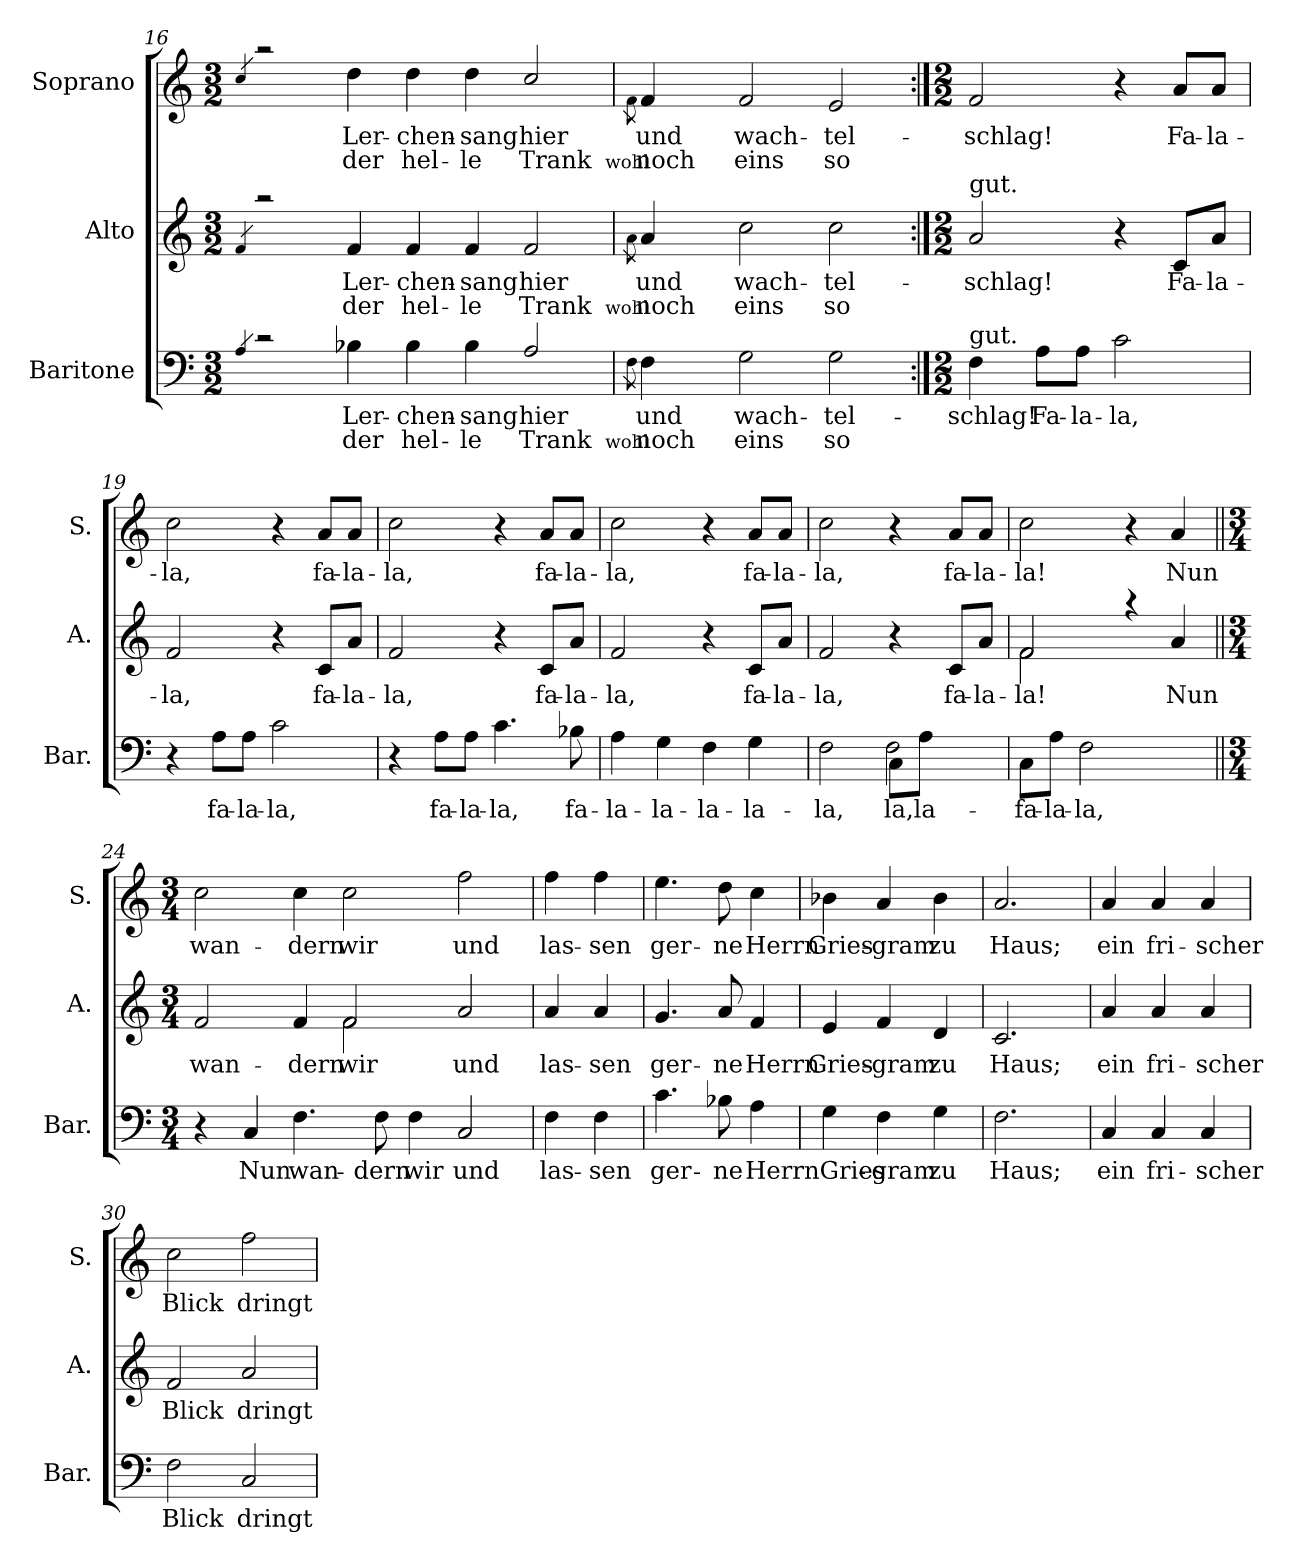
**kern	**text	**text	**kern	**text	**text	**kern	**text	**text
*part3	*part3	*part3	*part2	*part2	*part2	*part1	*part1	*part1
*staff3	*staff3	*staff3	*staff2	*staff2	*staff2	*staff1	*staff1	*staff1
*I"Baritone	*	*	*I"Alto	*	*	*I"Soprano	*	*
*I'Bar.	*	*	*I'A.	*	*	*I'S.	*	*
*clefF4	*	*	*clefG2	*	*	*clefG2	*	*
*k[]	*	*	*k[]	*	*	*k[]	*	*
*C:	*	*	*C:	*	*	*C:	*	*
*M3/2	*	*	*M3/2	*	*	*M3/2	*	*
=16	=16	=16	=16	=16	=16	=16	=16	=16
*^	*	*	*^	*	*	*^	*	*
.	4qA/	.	.	.	4qf/	.	.	.	4qcc/	.	.
2rc	1..ryy	.	.	2raa	1..ryy	.	.	2raa	1..ryy	.	.
!	!	!LO:LY:b	!LO:LY:b	!	!	!LO:LY:b	!LO:LY:b	!	!	!LO:LY:b	!LO:LY:b
4B-X\	.	Ler-	der	4f/	.	Ler-	der	4dd\	.	Ler-	der
!	!	!LO:LY:b	!LO:LY:b	!	!	!LO:LY:b	!LO:LY:b	!	!	!LO:LY:b	!LO:LY:b
4B-\	.	-chen-	hel-	4f/	.	-chen-	hel-	4dd\	.	-chen-	hel-
!	!	!LO:LY:b	!LO:LY:b	!	!	!LO:LY:b	!LO:LY:b	!	!	!LO:LY:b	!LO:LY:b
4B-\	.	-sang	-le	4f/	.	-sang	-le	4dd\	.	-sang	-le
!	!	!LO:LY:b	!LO:LY:b	!	!	!LO:LY:b	!LO:LY:b	!	!	!LO:LY:b	!LO:LY:b
2A/	.	hier	Trank	2f/	.	hier	Trank	2cc/	.	hier	Trank
*v	*v	*	*	*	*	*	*	*v	*v	*	*
*	*	*	*v	*v	*	*	*	*	*
=17	=17	=17	=17	=17	=17	=17	=17	=17
!	!	!LO:LY:b	!	!	!LO:LY:b	!	!	!LO:LY:b
8qF\	.	wohl	8qa\	.	wohl	8qf\	.	wohl
!	!LO:LY:b	!LO:LY:b	!	!LO:LY:b	!LO:LY:b	!	!LO:LY:b	!LO:LY:b
4F\	und	noch	4a/	und	noch	4f/	und	noch
!	!LO:LY:b	!LO:LY:b	!	!LO:LY:b	!LO:LY:b	!	!LO:LY:b	!LO:LY:b
2G\	wach-	eins	2cc\	wach-	eins	2f/	wach-	eins
!	!LO:LY:b	!LO:LY:b	!	!LO:LY:b	!LO:LY:b	!	!LO:LY:b	!LO:LY:b
2G\	-tel-	so	2cc\	-tel-	so	2e/	-tel-	so
!!LO:LB:g=z
=18:|!	=18:|!	=18:|!	=18:|!	=18:|!	=18:|!	=18:|!	=18:|!	=18:|!
*M2/2	*	*	*M2/2	*	*	*M2/2	*	*
!	!	!	!LO:TX:a:t=gut.	!	!	!	!	!
!LO:TX:a:t=gut.	!	!	!	!	!	!	!	!
!	!LO:LY:b	!	!	!LO:LY:b	!	!	!LO:LY:b	!
4F\	-schlag!	.	2a/	-schlag!	.	2f/	-schlag!	.
!	!LO:LY:b	!	!	!	!	!	!	!
8A\L	Fa-	.	.	.	.	.	.	.
!	!LO:LY:b	!	!	!	!	!	!	!
8A\J	-la-	.	.	.	.	.	.	.
!	!LO:LY:b	!	!	!	!	!	!	!
2c\	-la,	.	4r	.	.	4r	.	.
!	!	!	!	!LO:LY:b	!	!	!LO:LY:b	!
.	.	.	8c/L	Fa-	.	8a/L	Fa-	.
!	!	!	!	!LO:LY:b:rj	!	!	!LO:LY:b:rj	!
.	.	.	8a/J	-la-	.	8a/J	-la-	.
=19	=19	=19	=19	=19	=19	=19	=19	=19
!	!	!	!	!LO:LY:b	!	!	!LO:LY:b	!
4r	.	.	2f/	-la,	.	2cc\	-la,	.
!	!LO:LY:b	!	!	!	!	!	!	!
8A\L	fa-	.	.	.	.	.	.	.
!	!LO:LY:b	!	!	!	!	!	!	!
8A\J	-la-	.	.	.	.	.	.	.
!	!LO:LY:b	!	!	!	!	!	!	!
2c\	-la,	.	4r	.	.	4r	.	.
!	!	!	!	!LO:LY:b	!	!	!LO:LY:b	!
.	.	.	8c/L	fa-	.	8a/L	fa-	.
!	!	!	!	!LO:LY:b:rj	!	!	!LO:LY:b:rj	!
.	.	.	8a/J	-la-	.	8a/J	-la-	.
=20	=20	=20	=20	=20	=20	=20	=20	=20
!	!	!	!	!LO:LY:b	!	!	!LO:LY:b	!
4r	.	.	2f/	-la,	.	2cc\	-la,	.
!	!LO:LY:b	!	!	!	!	!	!	!
8A\L	fa-	.	.	.	.	.	.	.
!	!LO:LY:b	!	!	!	!	!	!	!
8A\J	-la-	.	.	.	.	.	.	.
!	!LO:LY:b	!	!	!	!	!	!	!
4.c\	-la,	.	4r	.	.	4r	.	.
!	!	!	!	!LO:LY:b	!	!	!LO:LY:b	!
.	.	.	8c/L	fa-	.	8a/L	fa-	.
!	!LO:LY:b	!	!	!LO:LY:b:rj	!	!	!LO:LY:b:rj	!
8B-X\	fa-	.	8a/J	-la-	.	8a/J	-la-	.
=21	=21	=21	=21	=21	=21	=21	=21	=21
!	!LO:LY:b	!	!	!LO:LY:b	!	!	!LO:LY:b	!
4A\	-la-	.	2f/	-la,	.	2cc\	-la,	.
!	!LO:LY:b	!	!	!	!	!	!	!
4G\	-la-	.	.	.	.	.	.	.
!	!LO:LY:b	!	!	!	!	!	!	!
4F\	-la-	.	4r	.	.	4r	.	.
!	!LO:LY:b	!	!	!LO:LY:b	!	!	!LO:LY:b	!
4G\	-la-	.	8c/L	fa-	.	8a/L	fa-	.
!	!	!	!	!LO:LY:b:rj	!	!	!LO:LY:b:rj	!
.	.	.	8a/J	-la-	.	8a/J	-la-	.
=22	=22	=22	=22	=22	=22	=22	=22	=22
!	!LO:LY:b	!	!	!LO:LY:b	!	!	!LO:LY:b	!
*^	*	*	*	*	*	*	*	*
2F\	2ryy	-la,	.	2f/	-la,	.	2cc\	-la,	.
!	!	!LO:LY:b	!	!	!	!	!	!	!
!	!	!LO:LY:b	!	!	!	!	!	!	!
8C\L	2F\	-la,	.	4r	.	.	4r	.	.
!	!	!LO:LY:b	!	!	!	!	!	!	!
8A\J	.	-la-	.	.	.	.	.	.	.
!	!	!	!	!	!LO:LY:b	!	!	!LO:LY:b	!
4ryy	.	.	.	8c/L	fa-	.	8a/L	fa-	.
!	!	!	!	!	!LO:LY:b	!	!	!LO:LY:b	!
.	.	.	.	8a/J	-la-	.	8a/J	-la-	.
*v	*v	*	*	*	*	*	*	*	*
=23	=23	=23	=23	=23	=23	=23	=23	=23
!	!LO:LY:b	!	!	!LO:LY:b	!	!	!LO:LY:b	!
*	*	*	*^	*	*	*	*	*
8C\L	fa-	.	2f/	2f\	-la!	.	2cc\	-la!	.
!	!LO:LY:b	!	!	!	!	!	!	!	!
8A\J	-la-	.	.	.	.	.	.	.	.
!	!LO:LY:b	!	!	!	!	!	!	!	!
2F\	-la,	.	.	.	.	.	.	.	.
.	.	.	4raa	2ryy	.	.	4r	.	.
!	!	!	!	!	!LO:LY:b	!	!	!LO:LY:b	!
4ryy	.	.	4a/	.	Nun	.	4a/	Nun	.
!!LO:PB:g=z
=24||	=24||	=24||	=24||	=24||	=24||	=24||	=24||	=24||	=24||
*M3/4	*	*	*M3/4	*	*	*	*M3/4	*	*
!	!	!	!	!	!LO:LY:b	!	!	!LO:LY:b	!
4r	.	.	2f/	2.ryy	wan-	.	2cc\	wan-	.
!	!LO:LY:b	!	!	!	!	!	!	!	!
4C/	Nun	.	.	.	.	.	.	.	.
!	!LO:LY:b	!	!	!	!LO:LY:b	!	!	!LO:LY:b	!
4.F\	wan-	.	4f/	.	-dern	.	4cc\	-dern	.
!	!	!	!	!	!LO:LY:b	!	!	!LO:LY:b	!
.	.	.	2f/	2f\	wir	.	2cc\	wir	.
!	!LO:LY:b	!	!	!	!	!	!	!	!
8F\	-dern	.	.	.	.	.	.	.	.
!	!LO:LY:b	!	!	!	!	!	!	!	!
4F\	wir	.	.	.	.	.	.	.	.
!	!LO:LY:b	!	!	!	!LO:LY:b	!	!	!LO:LY:b:rj	!
2C/	und	.	2a/	2ryy	und	.	2ff\	und	.
=25	=25	=25	=25	=25	=25	=25	=25	=25	=25
!	!LO:LY:b	!	!	!	!LO:LY:b	!	!	!LO:LY:b	!
*	*	*	*v	*v	*	*	*	*	*
4F\	las-	.	4a/	las-	.	4ff\	las-	.
!	!LO:LY:b:rj	!	!	!LO:LY:b:rj	!	!	!LO:LY:b:rj	!
4F\	-sen	.	4a/	-sen	.	4ff\	-sen	.
=26	=26	=26	=26	=26	=26	=26	=26	=26
!	!LO:LY:b	!	!	!LO:LY:b	!	!	!LO:LY:b	!
4.c\	ger-	.	4.g/	ger-	.	4.ee\	ger-	.
!	!LO:LY:b	!	!	!LO:LY:b	!	!	!LO:LY:b	!
8B-X\	-ne	.	8a/	-ne	.	8dd\	-ne	.
!	!LO:LY:b	!	!	!LO:LY:b	!	!	!LO:LY:b	!
4A\	HerrnGries-	.	4f/	Herrn	.	4cc\	Herrn	.
=27	=27	=27	=27	=27	=27	=27	=27	=27
!	!	!	!	!LO:LY:b	!	!	!LO:LY:b	!
4G\	.	.	4e/	Gries-	.	4b-X\	Gries-	.
!	!LO:LY:b	!	!	!LO:LY:b:rj	!	!	!LO:LY:b:rj	!
4F\	-gram	.	4f/	-gram	.	4a/	-gram	.
!	!LO:LY:b	!	!	!LO:LY:b	!	!	!LO:LY:b	!
4G\	zu	.	4d/	zu	.	4b-\	zu	.
=28	=28	=28	=28	=28	=28	=28	=28	=28
!	!LO:LY:b	!	!	!LO:LY:b	!	!	!LO:LY:b	!
2.F\	Haus;	.	2.c/	Haus;	.	2.a/	Haus;	.
=29	=29	=29	=29	=29	=29	=29	=29	=29
!	!LO:LY:b	!	!	!LO:LY:b	!	!	!LO:LY:b	!
4C/	ein	.	4a/	ein	.	4a/	ein	.
!	!LO:LY:b	!	!	!LO:LY:b	!	!	!LO:LY:b	!
4C/	fri-	.	4a/	fri-	.	4a/	fri-	.
!	!LO:LY:b	!	!	!LO:LY:b	!	!	!LO:LY:b	!
4C/	-scher	.	4a/	-scher	.	4a/	-scher	.
=30	=30	=30	=30	=30	=30	=30	=30	=30
!	!LO:LY:b	!	!	!LO:LY:b	!	!	!LO:LY:b	!
2F\	Blick	.	2f/	Blick	.	2cc\	Blick	.
!	!LO:LY:b	!	!	!LO:LY:b	!	!	!LO:LY:b	!
2C/	dringt	.	2a/	dringt	.	2ff\	dringt	.
=	=	=	=	=	=	=	=	=
*-	*-	*-	*-	*-	*-	*-	*-	*-
